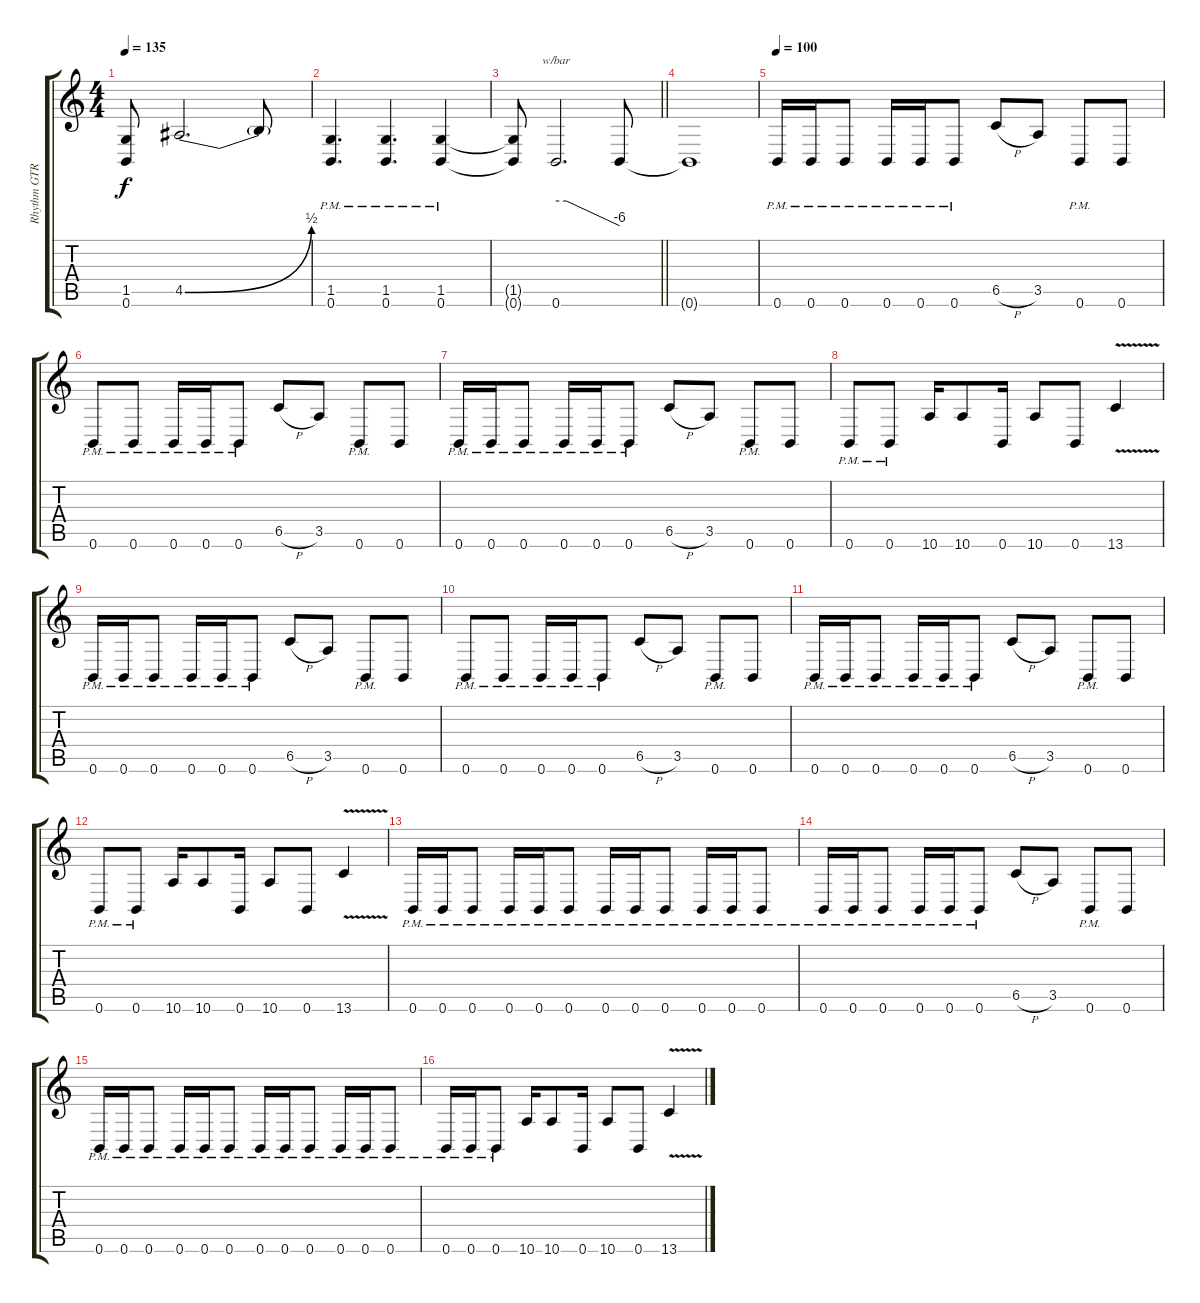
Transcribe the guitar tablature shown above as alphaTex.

\track ("Rhythm GTR L" "Rhythm GTR") {instrument overdrivenguitar}
\staff {score tabs}
\tuning (Db4 Ab3 E3 B2 Gb2 B1) {hide}
\ts (4 4)
\tempo 135
\clef g2
\ks c
(1.5{t} 0.6{t}).8{dy f} 4.5{be (bend 0 0 60 2)}.2{d} 4.5{t}.8 |
(1.5{pm} 0.6{pm}).4{d} (1.5{pm} 0.6{pm}).4{d} (1.5{pm} 0.6{pm}).4 |
\barLineRight lightlight
(1.5{t} 0.6{t}).8 0.6.2{d tbe (custom default 0 0 10 0 60 -24)} 0.6{t}.8 |
0.6{t}.1 |
\tempo 100
0.6{pm}.16 0.6{pm}.16 0.6{pm}.8 0.6{pm}.16 0.6{pm}.16 0.6{pm}.8 6.5{h}.8 3.5.8 0.6{pm}.8 0.6.8 |
0.6{pm}.8 0.6{pm}.8 0.6{pm}.16 0.6{pm}.16 0.6{pm}.8 6.5{h}.8 3.5.8 0.6{pm}.8 0.6.8 |
0.6{pm}.16 0.6{pm}.16 0.6{pm}.8 0.6{pm}.16 0.6{pm}.16 0.6{pm}.8 6.5{h}.8 3.5.8 0.6{pm}.8 0.6.8 |
0.6{pm}.8 0.6{pm}.8 10.6.16 10.6.8 0.6.16 10.6.8 0.6.8 13.6{v}.4 |
0.6{pm}.16 0.6{pm}.16 0.6{pm}.8 0.6{pm}.16 0.6{pm}.16 0.6{pm}.8 6.5{h}.8 3.5.8 0.6{pm}.8 0.6.8 |
0.6{pm}.8 0.6{pm}.8 0.6{pm}.16 0.6{pm}.16 0.6{pm}.8 6.5{h}.8 3.5.8 0.6{pm}.8 0.6.8 |
0.6{pm}.16 0.6{pm}.16 0.6{pm}.8 0.6{pm}.16 0.6{pm}.16 0.6{pm}.8 6.5{h}.8 3.5.8 0.6{pm}.8 0.6.8 |
0.6{pm}.8 0.6{pm}.8 10.6.16 10.6.8 0.6.16 10.6.8 0.6.8 13.6{v}.4 |
0.6{pm}.16 0.6{pm}.16 0.6{pm}.8 0.6{pm}.16 0.6{pm}.16 0.6{pm}.8 0.6{pm}.16 0.6{pm}.16 0.6{pm}.8 0.6{pm}.16 0.6{pm}.16 0.6{pm}.8 |
0.6{pm}.16 0.6{pm}.16 0.6{pm}.8 0.6{pm}.16 0.6{pm}.16 0.6{pm}.8 6.5{h}.8 3.5.8 0.6{pm}.8 0.6.8 |
0.6{pm}.16 0.6{pm}.16 0.6{pm}.8 0.6{pm}.16 0.6{pm}.16 0.6{pm}.8 0.6{pm}.16 0.6{pm}.16 0.6{pm}.8 0.6{pm}.16 0.6{pm}.16 0.6{pm}.8 |
0.6{pm}.16 0.6{pm}.16 0.6{pm}.8 10.6.16 10.6.8 0.6.16 10.6.8 0.6.8 13.6{v}.4
